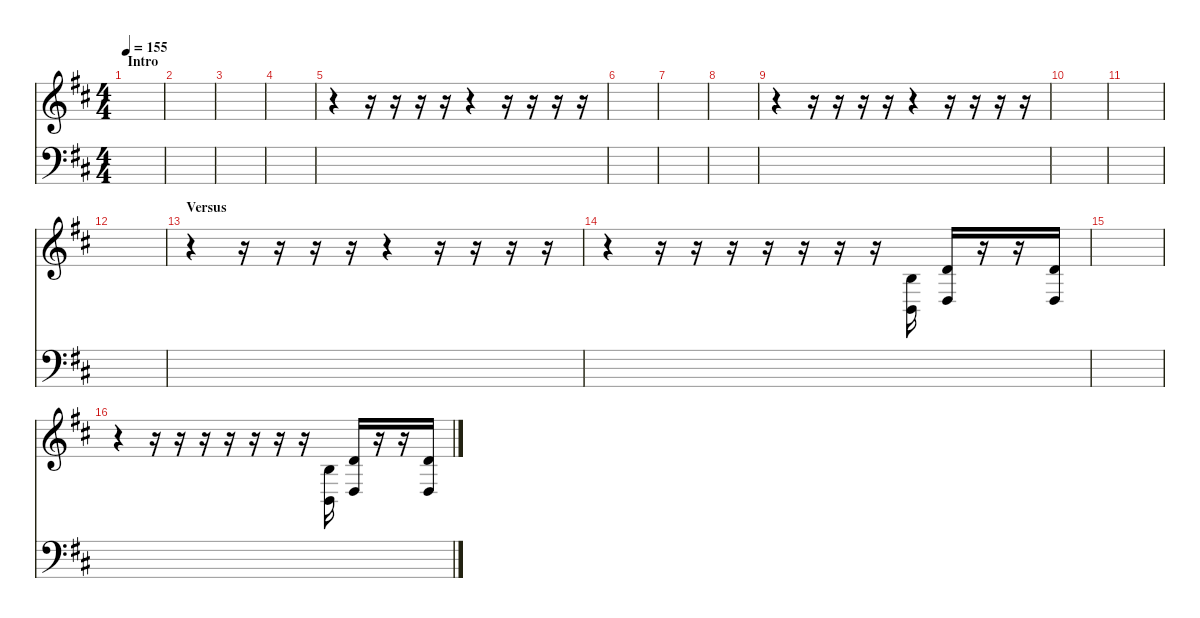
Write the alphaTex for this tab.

\hideDynamics
\bracketExtendMode nobrackets
\singleTrackTrackNamePolicy hidden
\multiTrackTrackNamePolicy hidden
\otherSystemsTrackNameOrientation horizontal
\track ("SynthBass" "S-Sth") {instrument synthbass1}
\staff {score}
\tuning (E4 B3 G3 D3 A2 E2)
\displaytranspose 0
\ts (4 4)
\section ("" "Intro")
\tempo 155
\clef g2
\ks d
|
|
\scale
0.333333 |
\scale
0.333333 |
r.4{beam Down} r.16{beam Down} r.16{beam Down} r.16{beam Down} r.16{beam Down} r.4{beam Down} r.16{beam Down} r.16{beam Down} r.16{beam Down} r.16{beam Down} |
|
|
|
r.4{beam Down} r.16{beam Down} r.16{beam Down} r.16{beam Down} r.16{beam Down} r.4{beam Down} r.16{beam Down} r.16{beam Down} r.16{beam Down} r.16{beam Down} |
|
|
\scale
0.333333 |
\section ("" "Versus")
\scale
0.269231 r.4{beam Down} r.16{beam Down} r.16{beam Down} r.16{beam Down} r.16{beam Down} r.4{beam Down} r.16{beam Down} r.16{beam Down} r.16{beam Down} r.16{beam Down} |
\scale
0.333333 r.4{beam Down} r.16{beam Down} r.16{beam Down} r.16{beam Down} r.16{beam Down} r.16{beam Down} r.16{beam Down} r.16{beam Down} (4.3{acc forcenatural} 2.5{acc forcenatural}).16{beam Up} (7.3{acc forcenatural} 5.5{acc forcenatural}).16{beam Up} r.16{beam Up} r.16{beam Up} (3.2{acc forcenatural} 0.4{acc forcenatural}).16{beam Up} |
\scale
0.333333 |
\scale
0.333333 r.4{beam Down} r.16{beam Down} r.16{beam Down} r.16{beam Down} r.16{beam Down} r.16{beam Down} r.16{beam Down} r.16{beam Down} (4.3{acc forcenatural} 2.5{acc forcenatural}).16{beam Up} (7.3{acc forcenatural} 5.5{acc forcenatural}).16{beam Up} r.16{beam Up} r.16{beam Up} (3.2{acc forcenatural} 0.4{acc forcenatural}).16{beam Up}
\staff {score}
\tuning (E4 B3 G3 D3 A2 E2)
\displaytranspose 0
\clef f4
\ottava regular
\simile none
\ks d
|
|
|
|
|
|
|
|
|
|
|
|
|
|
|
